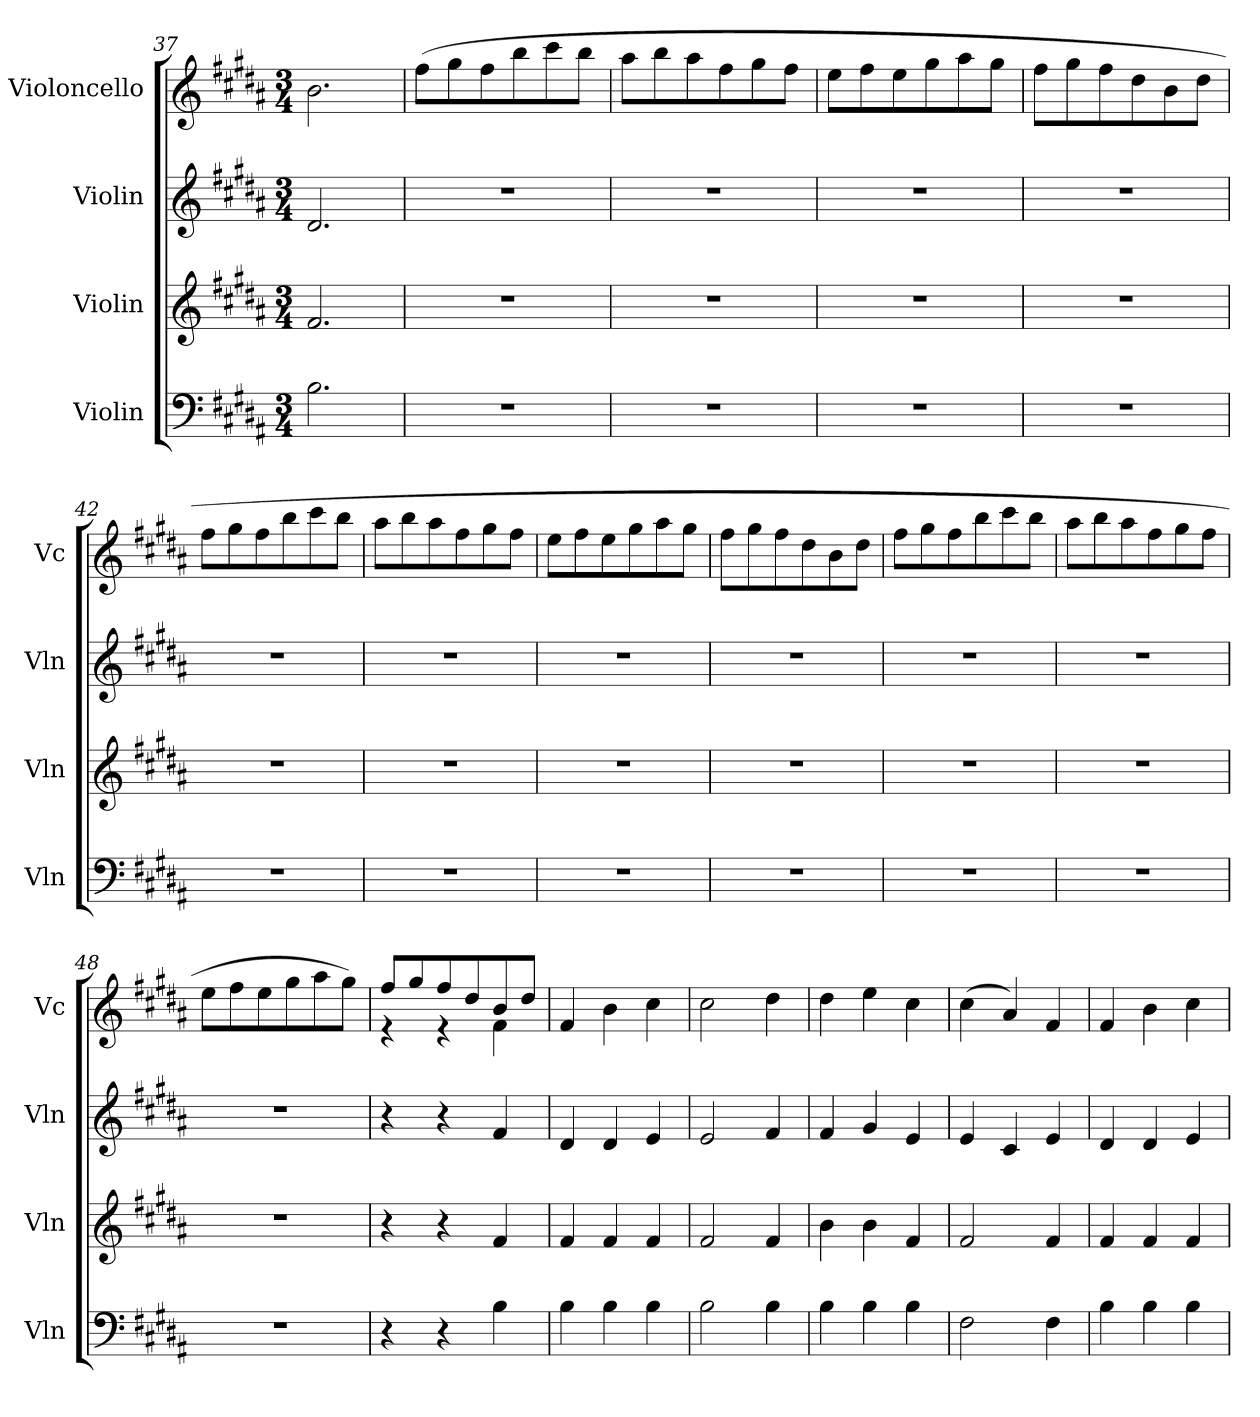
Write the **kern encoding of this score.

**kern	**kern	**kern	**kern
*part4	*part3	*part2	*part1
*staff4	*staff3	*staff2	*staff1
*I"Violin	*I"Violin	*I"Violin	*I"Violoncello
*I'Vln	*I'Vln	*I'Vln	*I'Vc
*clefF4	*clefG2	*clefG2	*clefG2
*k[f#c#g#d#a#]	*k[f#c#g#d#a#]	*k[f#c#g#d#a#]	*k[f#c#g#d#a#]
*M3/4	*M3/4	*M3/4	*M3/4
=37	=37	=37	=37
2.B\	2.f#/	2.d#/	2.b\
!!LO:LB:g=z
=38	=38	=38	=38
2.r	2.r	2.r	(>8ff#\L
.	.	.	8gg#\
.	.	.	8ff#\
.	.	.	8bb\
.	.	.	8ccc#\
.	.	.	8bb\J
=39	=39	=39	=39
2.r	2.r	2.r	8aa#\L
.	.	.	8bb\
.	.	.	8aa#\
.	.	.	8ff#\
.	.	.	8gg#\
.	.	.	8ff#\J
=40	=40	=40	=40
2.r	2.r	2.r	8ee\L
.	.	.	8ff#\
.	.	.	8ee\
.	.	.	8gg#\
.	.	.	8aa#\
.	.	.	8gg#\J
=41	=41	=41	=41
2.r	2.r	2.r	8ff#\L
.	.	.	8gg#\
.	.	.	8ff#\
.	.	.	8dd#\
.	.	.	8b\
.	.	.	8dd#\J
=42	=42	=42	=42
2.r	2.r	2.r	8ff#\L
.	.	.	8gg#\
.	.	.	8ff#\
.	.	.	8bb\
.	.	.	8ccc#\
.	.	.	8bb\J
=43	=43	=43	=43
2.r	2.r	2.r	8aa#\L
.	.	.	8bb\
.	.	.	8aa#\
.	.	.	8ff#\
.	.	.	8gg#\
.	.	.	8ff#\J
!!LO:LB:g=z
=44	=44	=44	=44
2.r	2.r	2.r	8ee\L
.	.	.	8ff#\
.	.	.	8ee\
.	.	.	8gg#\
.	.	.	8aa#\
.	.	.	8gg#\J
=45	=45	=45	=45
2.r	2.r	2.r	8ff#\L
.	.	.	8gg#\
.	.	.	8ff#\
.	.	.	8dd#\
.	.	.	8b\
.	.	.	8dd#\J
=46	=46	=46	=46
2.r	2.r	2.r	8ff#\L
.	.	.	8gg#\
.	.	.	8ff#\
.	.	.	8bb\
.	.	.	8ccc#\
.	.	.	8bb\J
=47	=47	=47	=47
2.r	2.r	2.r	8aa#\L
.	.	.	8bb\
.	.	.	8aa#\
.	.	.	8ff#\
.	.	.	8gg#\
.	.	.	8ff#\J
=48	=48	=48	=48
2.r	2.r	2.r	8ee\L
.	.	.	8ff#\
.	.	.	8ee\
.	.	.	8gg#\
.	.	.	8aa#\
.	.	.	8gg#\J)
=49	=49	=49	=49
*	*	*	*^
4r	4r	4r	8ff#/L	4r
.	.	.	8gg#/	.
4r	4r	4r	8ff#/	4r
.	.	.	8dd#/	.
4B\	4f#/	4f#/	8b/	4f#\
.	.	.	8dd#/J	.
*	*	*	*v	*v
!!LO:PB:g=z
=50	=50	=50	=50
4B\	4f#/	4d#/	4f#/
4B\	4f#/	4d#/	4b\
4B\	4f#/	4e/	4cc#\
=51	=51	=51	=51
2B\	2f#/	2e/	2cc#\
4B\	4f#/	4f#/	4dd#\
=52	=52	=52	=52
4B\	4b\	4f#/	4dd#\
4B\	4b\	4g#/	4ee\
4B\	4f#/	4e/	4cc#\
=53	=53	=53	=53
2F#\	2f#/	4e/	(>4cc#\
.	.	4c#/	4a#/)
4F#\	4f#/	4e/	4f#/
=54	=54	=54	=54
4B\	4f#/	4d#/	4f#/
4B\	4f#/	4d#/	4b\
4B\	4f#/	4e/	4cc#\
=	=	=	=
*-	*-	*-	*-
